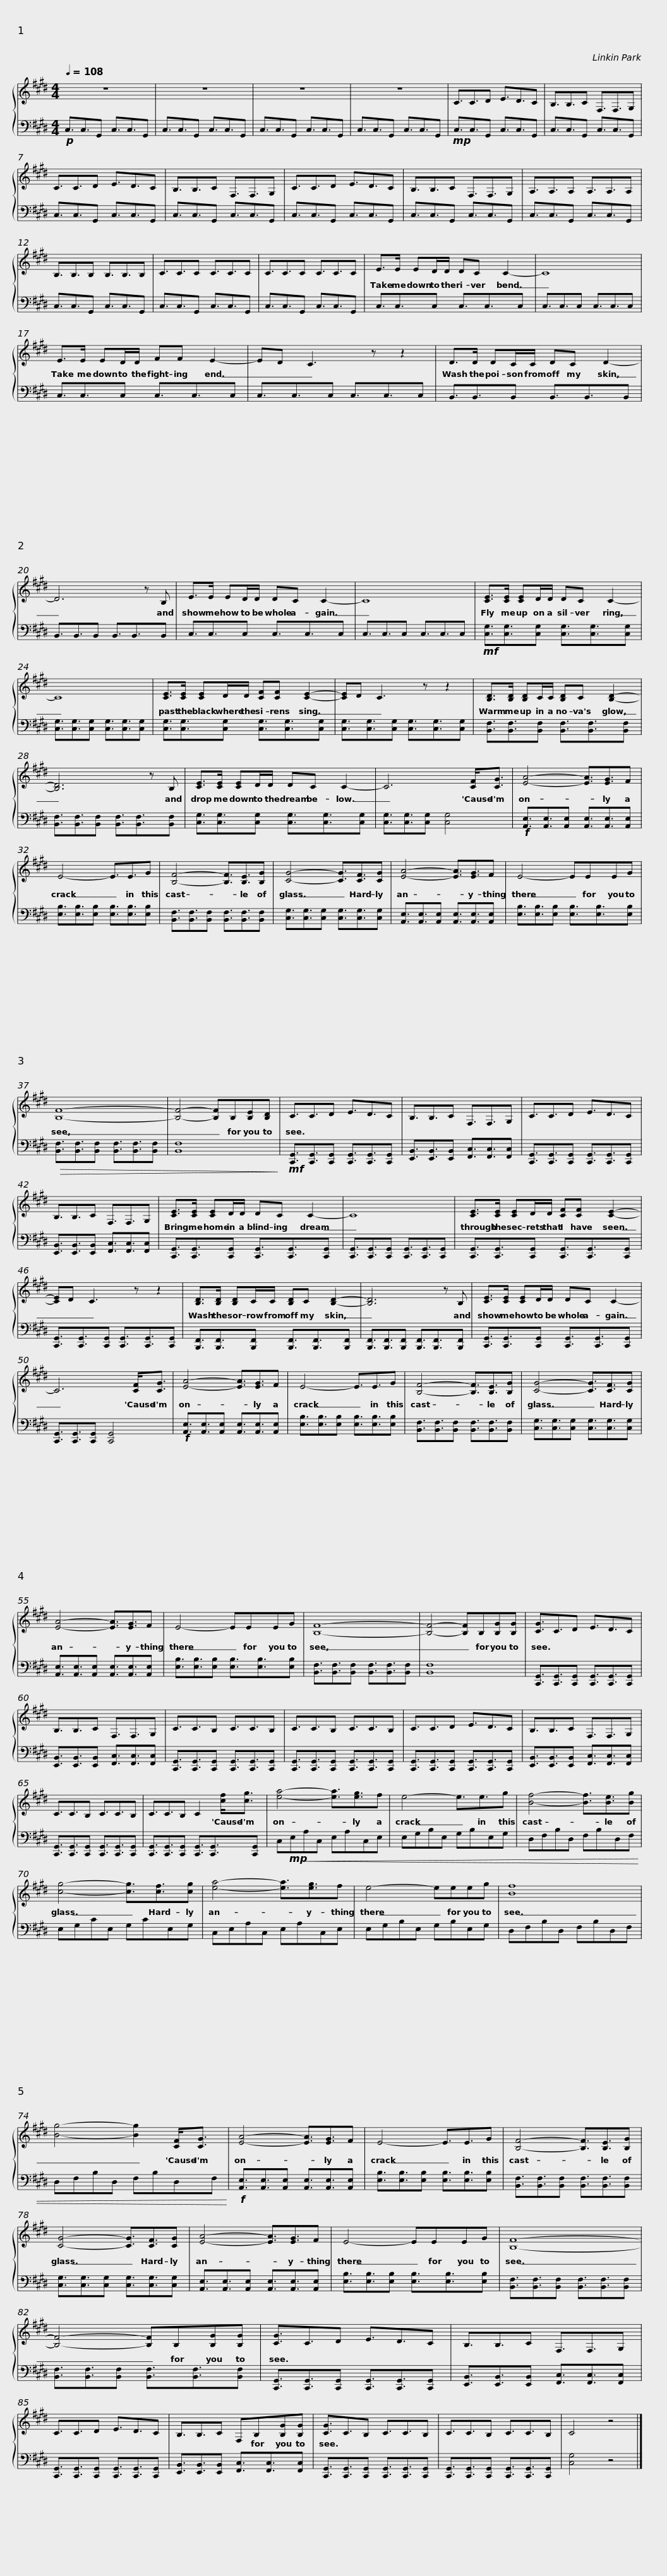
X:1
%%score { 1 | 2 }
L:1/8
Q:1/4=108
M:4/4
I:linebreak $
K:E
V:1 treble
V:2 bass
V:1
 z8 | z8 | z8 | z8 | C3/2C3/2D E3/2D3/2C |$ %5
 B,3/2B,3/2C F,3/2F,3/2G, | C3/2C3/2D E3/2D3/2C | B,3/2B,3/2C F,3/2F,3/2G, | C3/2C3/2D E3/2D3/2C | B,3/2B,3/2C F,3/2F,3/2G, |$ %10
 A,3/2A,3/2A, A,3/2A,3/2A, | B,3/2B,3/2B, B,3/2B,3/2B, | C3/2C3/2C C3/2C3/2C | C3/2C3/2C C3/2C3/2C |$ E>E ED/D/ DC C2- | %15
 C8 | E>E ED/D/ FF E2- |$ ED C3 z z2 | D>D DC/C/ DC D2- | D6 z B, |$ %20
 E>E ED/D/ DC C2- | C8 | [CE]>[CE] [CE]D/D/ DC C2- |$ C8 | [CE]>[CE] [CE]D/D/ [CF][CF] [CE]2- | %25
 [CE]D C3 z z2 |$ [B,D]>[B,D] [B,D]C/C/ [B,D]C [B,D]2- | [B,D]6 z B, | [CE]>[CE] [CE]D/D/ DC C2- |$ C6 [CF]<[CG] | %30
 [EA]4- [EA]3/2[EG]3/2F | E4- E3/2E3/2G | [B,F]4- [B,F]3/2[B,E]3/2[B,G] | [CG]4- [CG]3/2[CF]3/2[CG] |$ [EA]4- [EA]3/2[EG]3/2F | %35
 E4- EEEG | [B,F]8- | [B,F]4- [B,F]B,[B,E][B,D] |$ C3/2C3/2D E3/2D3/2C | B,3/2B,3/2C F,3/2F,3/2G, | %40
 C3/2C3/2D E3/2D3/2C | B,3/2B,3/2C F,3/2F,3/2G, |$ [CE]>[CE] [CE]D/D/ DC C2- | C8 | [CE]>[CE] [CE]D/D/ [CF][CF] [CE]2- |$ %45
 [CE]D C3 z z2 | [B,D]>[B,D] [B,D]C/C/ [B,D]C [B,D]2- | [B,D]6 z B, |$ [CE]>[CE] [CE]D/D/ DC C2- | C6 [CF]<[CG] | %50
 [EA]4- [EA]3/2[EG]3/2F | E4- E3/2E3/2G |$ [B,F]4- [B,F]3/2[B,E]3/2[B,G] | [CG]4- [CG]3/2[CF]3/2[CG] | [EA]4- [EA]3/2[EG]3/2F | %55
 E4- EEEG |$ [B,F]8- | [B,F]4- [B,F]B,[B,G][B,G] | [CG]3/2C3/2D E3/2D3/2C | B,3/2B,3/2C F,3/2F,3/2G, | %60
 C3/2C3/2B, C3/2C3/2B, |$ C3/2C3/2B, C3/2C3/2B, | C3/2C3/2D E3/2D3/2C | B,3/2B,3/2C F,3/2F,3/2G, | C3/2C3/2B, C3/2C3/2B, |$ %65
 C3/2C3/2B, C2 [cf]<[cg] | [ea]4- [ea]3/2[eg]3/2f | e4- e3/2e3/2g | [Bf]4- [Bf]3/2[Be]3/2[Bg] |$ [cg]4- [cg]3/2[cf]3/2[cg] | %70
 [ea]4- [ea]3/2[eg]3/2f | e4- eeeg | [Bf]8 |$ [Bg]4- [Bg]2 [CF]<[CG] | [EA]4- [EA]3/2[EG]3/2F | %75
 E4- E3/2E3/2G | [B,F]4- [B,F]3/2[B,E]3/2[B,G] |$ [CG]4- [CG]3/2[CF]3/2[CG] | [EA]4- [EA]3/2[EG]3/2F | E4- EEEG | %80
 [B,F]8- |$ [B,F]4- [B,F]B,[B,G][B,G] | [CG]3/2C3/2D E3/2D3/2C | B,3/2B,3/2C F,3/2F,3/2G, | C3/2C3/2D E3/2D3/2C |$ %85
 B,3/2B,3/2C F,B,[B,G][B,G] | [CG]3/2C3/2B, C3/2C3/2B, | C3/2C3/2B, C3/2C3/2B, | C4 z4 |] %89
V:2
!p! C,3/2C,3/2G,, C,3/2C,3/2G,, | C,3/2C,3/2G,, C,3/2C,3/2G,, | C,3/2C,3/2G,, C,3/2C,3/2G,, | C,3/2C,3/2G,, C,3/2C,3/2G,, |!mp! C,3/2C,3/2G,, C,3/2C,3/2G,, |$ %5
 C,3/2C,3/2G,, C,3/2C,3/2G,, | C,3/2C,3/2G,, C,3/2C,3/2G,, | C,3/2C,3/2G,, C,3/2C,3/2G,, | C,3/2C,3/2G,, C,3/2C,3/2G,, | C,3/2C,3/2G,, C,3/2C,3/2G,, |$ %10
 C,3/2C,3/2G,, C,3/2C,3/2G,, | C,3/2C,3/2G,, C,3/2C,3/2G,, | C,3/2C,3/2G,, C,3/2C,3/2G,, | C,3/2C,3/2G,, C,3/2C,3/2G,, |$ C,3/2C,3/2C, C,3/2C,3/2C, | %15
 C,3/2C,3/2C, C,3/2C,3/2C, | C,3/2C,3/2C, C,3/2C,3/2C, |$ C,3/2C,3/2C, C,3/2C,3/2C, | B,,3/2B,,3/2B,, B,,3/2B,,3/2B,, | B,,3/2B,,3/2B,, B,,3/2B,,3/2B,, |$ %20
 C,3/2C,3/2C, C,3/2C,3/2C, | C,3/2C,3/2C, C,3/2C,3/2C, |!mf! [C,G,]3/2[C,G,]3/2[C,G,] [C,G,]3/2[C,G,]3/2[C,G,] |$ [C,G,]3/2[C,G,]3/2[C,G,] [C,G,]3/2[C,G,]3/2[C,G,] | [C,G,]3/2[C,G,]3/2[C,G,] [C,G,]3/2[C,G,]3/2[C,G,] | %25
 [C,G,]3/2[C,G,]3/2[C,G,] [C,G,]3/2[C,G,]3/2[C,G,] |$ [B,,F,]3/2[B,,F,]3/2[B,,F,] [B,,F,]3/2[B,,F,]3/2[B,,F,] | [B,,F,]3/2[B,,F,]3/2[B,,F,] [B,,F,]3/2[B,,F,]3/2[B,,F,] | [C,G,]3/2[C,G,]3/2[C,G,] [C,G,]3/2[C,G,]3/2[C,G,] |$ [C,G,]3/2[C,G,]3/2[C,G,] [C,G,]4 | %30
!f! [A,,E,]3/2[A,,E,]3/2[A,,E,] [A,,E,]3/2[A,,E,]3/2[A,,E,] | [E,B,]3/2[E,B,]3/2[E,B,] [E,B,]3/2[E,B,]3/2[E,B,] | [B,,F,]3/2[B,,F,]3/2[B,,F,] [B,,F,]3/2[B,,F,]3/2[B,,F,] | [C,G,]3/2[C,G,]3/2[C,G,] [C,G,]3/2[C,G,]3/2[C,G,] |$ [A,,E,]3/2[A,,E,]3/2[A,,E,] [A,,E,]3/2[A,,E,]3/2[A,,E,] | %35
 [E,B,]3/2[E,B,]3/2[E,B,] [E,B,]3/2[E,B,]3/2[E,B,] |!>(! [B,,F,]3/2[B,,F,]3/2[B,,F,] [B,,F,]3/2[B,,F,]3/2[B,,F,] | [B,,F,]8!>)! |$!mf! [C,,G,,]3/2[C,,G,,]3/2[C,,G,,] [C,,G,,]3/2[C,,G,,]3/2[C,,G,,] | [E,,B,,]3/2[E,,B,,]3/2[E,,B,,] [F,,C,]3/2[F,,C,]3/2[F,,C,] | %40
 [C,,G,,]3/2[C,,G,,]3/2[C,,G,,] [C,,G,,]3/2[C,,G,,]3/2[C,,G,,] | [E,,B,,]3/2[E,,B,,]3/2[E,,B,,] [F,,C,]3/2[F,,C,]3/2[F,,C,] |$ [C,,G,,]3/2[C,,G,,]3/2[C,,G,,] [C,,G,,]3/2[C,,G,,]3/2[C,,G,,] | [C,,G,,]3/2[C,,G,,]3/2[C,,G,,] [C,,G,,]3/2[C,,G,,]3/2[C,,G,,] | [C,,G,,]3/2[C,,G,,]3/2[C,,G,,] [C,,G,,]3/2[C,,G,,]3/2[C,,G,,] |$ %45
 [C,,G,,]3/2[C,,G,,]3/2[C,,G,,] [C,,G,,]3/2[C,,G,,]3/2[C,,G,,] | [B,,,F,,]3/2[B,,,F,,]3/2[B,,,F,,] [B,,,F,,]3/2[B,,,F,,]3/2[B,,,F,,] | [B,,,F,,]3/2[B,,,F,,]3/2[B,,,F,,] [B,,,F,,]3/2[B,,,F,,]3/2[B,,,F,,] |$ [C,,G,,]3/2[C,,G,,]3/2[C,,G,,] [C,,G,,]3/2[C,,G,,]3/2[C,,G,,] | [C,,G,,]3/2[C,,G,,]3/2[C,,G,,] [C,,G,,]4 | %50
!f! [A,,E,]3/2[A,,E,]3/2[A,,E,] [A,,E,]3/2[A,,E,]3/2[A,,E,] | [E,B,]3/2[E,B,]3/2[E,B,] [E,B,]3/2[E,B,]3/2[E,B,] |$ [B,,F,]3/2[B,,F,]3/2[B,,F,] [B,,F,]3/2[B,,F,]3/2[B,,F,] | [C,G,]3/2[C,G,]3/2[C,G,] [C,G,]3/2[C,G,]3/2[C,G,] | [A,,E,]3/2[A,,E,]3/2[A,,E,] [A,,E,]3/2[A,,E,]3/2[A,,E,] | %55
 [E,B,]3/2[E,B,]3/2[E,B,] [E,B,]3/2[E,B,]3/2[E,B,] |$ [B,,F,]3/2[B,,F,]3/2[B,,F,] [B,,F,]3/2[B,,F,]3/2[B,,F,] | [B,,F,]8 | [C,,G,,]3/2[C,,G,,]3/2[C,,G,,] [C,,G,,]3/2[C,,G,,]3/2[C,,G,,] | [E,,B,,]3/2[E,,B,,]3/2[E,,B,,] [F,,C,]3/2[F,,C,]3/2[F,,C,] | %60
 [C,,G,,]3/2[C,,G,,]3/2[C,,G,,] [C,,G,,]3/2[C,,G,,]3/2[C,,G,,] |$ [C,,G,,]3/2[C,,G,,]3/2[C,,G,,] [C,,G,,]3/2[C,,G,,]3/2[C,,G,,] | [C,,G,,]3/2[C,,G,,]3/2[C,,G,,] [C,,G,,]3/2[C,,G,,]3/2[C,,G,,] | [E,,B,,]3/2[E,,B,,]3/2[E,,B,,] [F,,C,]3/2[F,,C,]3/2[F,,C,] | [C,,G,,]3/2[C,,G,,]3/2[C,,G,,] [C,,G,,]3/2[C,,G,,]3/2[C,,G,,] |$ %65
 [C,,G,,]3/2[C,,G,,]3/2[C,,G,,] [C,,G,,]3/2[C,,G,,]3/2[C,,G,,] | C,!mp!!<(!E,A,C, E,A,C,E, | E,G,B,E, G,B,E,G, | D,F,B,D, F,B,D,F, |$ E,G,CE, G,CE,G, | %70
 C,E,A,C, E,A,C,E, | E,G,B,E, G,B,E,G, | D,F,B,D, F,B,D,F, |$ D,F,B,D, F,B,D,F,!<)! |!f! [A,,E,]3/2[A,,E,]3/2[A,,E,] [A,,E,]3/2[A,,E,]3/2[A,,E,] | %75
 [E,B,]3/2[E,B,]3/2[E,B,] [E,B,]3/2[E,B,]3/2[E,B,] | [B,,F,]3/2[B,,F,]3/2[B,,F,] [B,,F,]3/2[B,,F,]3/2[B,,F,] |$ [C,G,]3/2[C,G,]3/2[C,G,] [C,G,]3/2[C,G,]3/2[C,G,] | [A,,E,]3/2[A,,E,]3/2[A,,E,] [A,,E,]3/2[A,,E,]3/2[A,,E,] | [E,B,]3/2[E,B,]3/2[E,B,] [E,B,]3/2[E,B,]3/2[E,B,] | %80
 [B,,F,]3/2[B,,F,]3/2[B,,F,] [B,,F,]3/2[B,,F,]3/2[B,,F,] |$ [B,,F,]3/2[B,,F,]3/2[B,,F,] [B,,F,]3/2[B,,F,]3/2[B,,F,] | [C,,G,,]3/2[C,,G,,]3/2[C,,G,,] [C,,G,,]3/2[C,,G,,]3/2[C,,G,,] | [E,,B,,]3/2[E,,B,,]3/2[E,,B,,] [F,,C,]3/2[F,,C,]3/2[F,,C,] | [C,,G,,]3/2[C,,G,,]3/2[C,,G,,] [C,,G,,]3/2[C,,G,,]3/2[C,,G,,] |$ %85
 [E,,B,,]3/2[E,,B,,]3/2[E,,B,,] [F,,C,]3/2[F,,C,]3/2[F,,C,] | [C,,G,,]3/2[C,,G,,]3/2[C,,G,,] [C,,G,,]3/2[C,,G,,]3/2[C,,G,,] | [C,,G,,]3/2[C,,G,,]3/2[C,,G,,] [C,,G,,]3/2[C,,G,,]3/2[C,,G,,] | [C,G,]4 z4 |] %89
